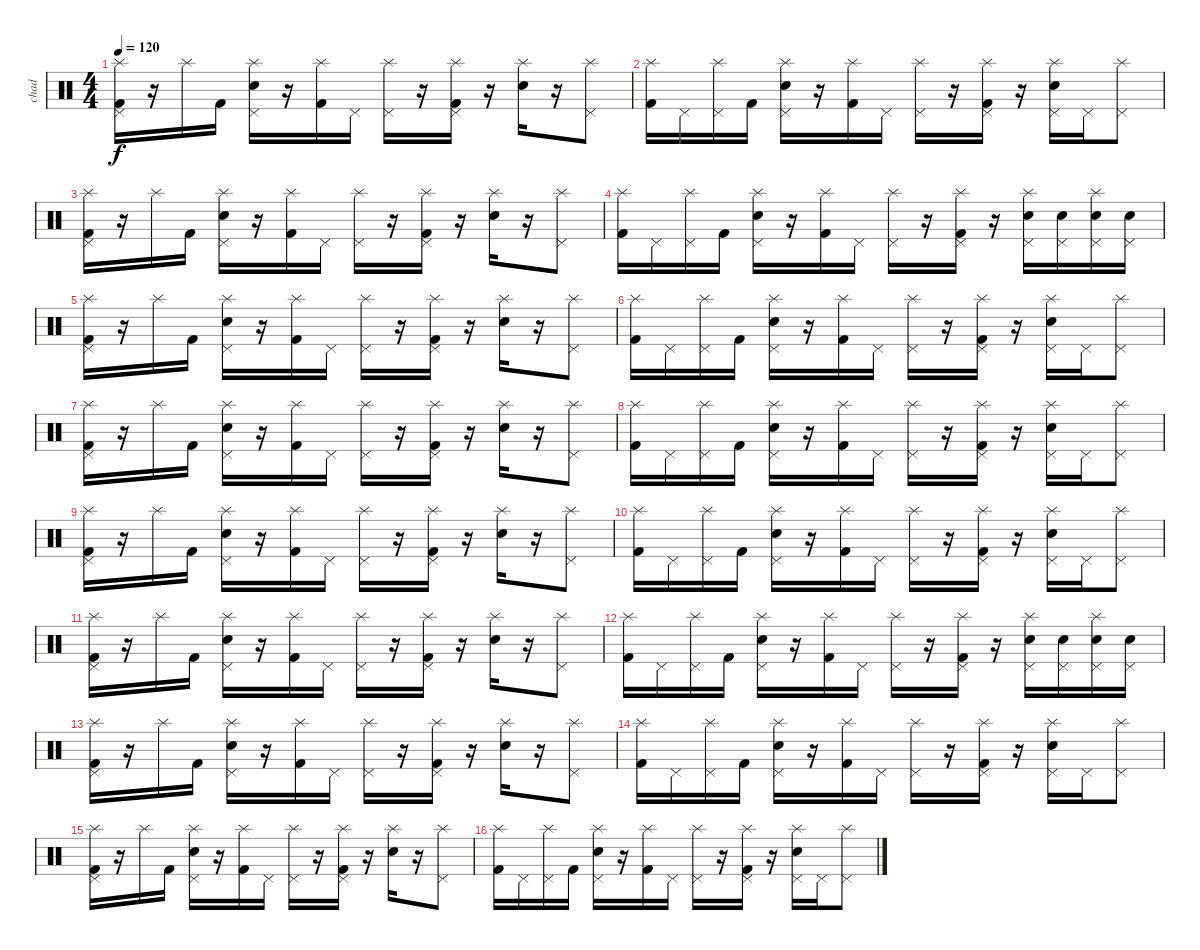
\track ("chad" "chad") {instrument percussion}
\staff {score}
\articulation defaults
\ts (4 4)
\tempo 120
\clef neutral
\ks c
("Splash (hit)" "Pedal Hi-Hat (hit)" "Kick (hit) 2").16{dy f} r.16 "Splash (hit)".16 "Kick (hit) 2".16 ("Splash (hit)" "Pedal Hi-Hat (hit)" "Electric Snare (hit)").16 r.16 ("Splash (hit)" "Kick (hit) 2").16 "Pedal Hi-Hat (hit)".16 ("Splash (hit)" "Pedal Hi-Hat (hit)").16 r.16 ("Splash (hit)" "Pedal Hi-Hat (hit)" "Kick (hit) 2").16 r.16 ("Splash (hit)" "Electric Snare (hit)").16 r.16 ("Splash (hit)" "Pedal Hi-Hat (hit)").8 |
("Splash (hit)" "Kick (hit) 2").16 "Pedal Hi-Hat (hit)".16 ("Splash (hit)" "Pedal Hi-Hat (hit)").16 "Kick (hit) 2".16 ("Splash (hit)" "Pedal Hi-Hat (hit)" "Electric Snare (hit)").16 r.16 ("Splash (hit)" "Kick (hit) 2").16 "Pedal Hi-Hat (hit)".16 ("Splash (hit)" "Pedal Hi-Hat (hit)").16 r.16 ("Splash (hit)" "Pedal Hi-Hat (hit)" "Kick (hit) 2").16 r.16 ("Splash (hit)" "Pedal Hi-Hat (hit)" "Electric Snare (hit)").16 "Pedal Hi-Hat (hit)".16 ("Splash (hit)" "Pedal Hi-Hat (hit)").8 |
("Splash (hit)" "Pedal Hi-Hat (hit)" "Kick (hit) 2").16 r.16 "Splash (hit)".16 "Kick (hit) 2".16 ("Splash (hit)" "Pedal Hi-Hat (hit)" "Electric Snare (hit)").16 r.16 ("Splash (hit)" "Kick (hit) 2").16 "Pedal Hi-Hat (hit)".16 ("Splash (hit)" "Pedal Hi-Hat (hit)").16 r.16 ("Splash (hit)" "Pedal Hi-Hat (hit)" "Kick (hit) 2").16 r.16 ("Splash (hit)" "Electric Snare (hit)").16 r.16 ("Splash (hit)" "Pedal Hi-Hat (hit)").8 |
("Splash (hit)" "Kick (hit) 2").16 "Pedal Hi-Hat (hit)".16 ("Splash (hit)" "Pedal Hi-Hat (hit)").16 "Kick (hit) 2".16 ("Splash (hit)" "Pedal Hi-Hat (hit)" "Electric Snare (hit)").16 r.16 ("Splash (hit)" "Kick (hit) 2").16 "Pedal Hi-Hat (hit)".16 ("Splash (hit)" "Pedal Hi-Hat (hit)").16 r.16 ("Splash (hit)" "Pedal Hi-Hat (hit)" "Kick (hit) 2").16 r.16 ("Splash (hit)" "Pedal Hi-Hat (hit)" "Electric Snare (hit)").16 ("Pedal Hi-Hat (hit)" "Electric Snare (hit)").16 ("Splash (hit)" "Pedal Hi-Hat (hit)" "Electric Snare (hit)").16 ("Pedal Hi-Hat (hit)" "Electric Snare (hit)").16 |
("Splash (hit)" "Pedal Hi-Hat (hit)" "Kick (hit) 2").16 r.16 "Splash (hit)".16 "Kick (hit) 2".16 ("Splash (hit)" "Pedal Hi-Hat (hit)" "Electric Snare (hit)").16 r.16 ("Splash (hit)" "Kick (hit) 2").16 "Pedal Hi-Hat (hit)".16 ("Splash (hit)" "Pedal Hi-Hat (hit)").16 r.16 ("Splash (hit)" "Pedal Hi-Hat (hit)" "Kick (hit) 2").16 r.16 ("Splash (hit)" "Electric Snare (hit)").16 r.16 ("Splash (hit)" "Pedal Hi-Hat (hit)").8 |
("Splash (hit)" "Kick (hit) 2").16 "Pedal Hi-Hat (hit)".16 ("Splash (hit)" "Pedal Hi-Hat (hit)").16 "Kick (hit) 2".16 ("Splash (hit)" "Pedal Hi-Hat (hit)" "Electric Snare (hit)").16 r.16 ("Splash (hit)" "Kick (hit) 2").16 "Pedal Hi-Hat (hit)".16 ("Splash (hit)" "Pedal Hi-Hat (hit)").16 r.16 ("Splash (hit)" "Pedal Hi-Hat (hit)" "Kick (hit) 2").16 r.16 ("Splash (hit)" "Pedal Hi-Hat (hit)" "Electric Snare (hit)").16 "Pedal Hi-Hat (hit)".16 ("Splash (hit)" "Pedal Hi-Hat (hit)").8 |
("Splash (hit)" "Pedal Hi-Hat (hit)" "Kick (hit) 2").16 r.16 "Splash (hit)".16 "Kick (hit) 2".16 ("Splash (hit)" "Pedal Hi-Hat (hit)" "Electric Snare (hit)").16 r.16 ("Splash (hit)" "Kick (hit) 2").16 "Pedal Hi-Hat (hit)".16 ("Splash (hit)" "Pedal Hi-Hat (hit)").16 r.16 ("Splash (hit)" "Pedal Hi-Hat (hit)" "Kick (hit) 2").16 r.16 ("Splash (hit)" "Electric Snare (hit)").16 r.16 ("Splash (hit)" "Pedal Hi-Hat (hit)").8 |
("Splash (hit)" "Kick (hit) 2").16 "Pedal Hi-Hat (hit)".16 ("Splash (hit)" "Pedal Hi-Hat (hit)").16 "Kick (hit) 2".16 ("Splash (hit)" "Pedal Hi-Hat (hit)" "Electric Snare (hit)").16 r.16 ("Splash (hit)" "Kick (hit) 2").16 "Pedal Hi-Hat (hit)".16 ("Splash (hit)" "Pedal Hi-Hat (hit)").16 r.16 ("Splash (hit)" "Pedal Hi-Hat (hit)" "Kick (hit) 2").16 r.16 ("Splash (hit)" "Pedal Hi-Hat (hit)" "Electric Snare (hit)").16 "Pedal Hi-Hat (hit)".16 ("Splash (hit)" "Pedal Hi-Hat (hit)").8 |
("Splash (hit)" "Pedal Hi-Hat (hit)" "Kick (hit) 2").16 r.16 "Splash (hit)".16 "Kick (hit) 2".16 ("Splash (hit)" "Pedal Hi-Hat (hit)" "Electric Snare (hit)").16 r.16 ("Splash (hit)" "Kick (hit) 2").16 "Pedal Hi-Hat (hit)".16 ("Splash (hit)" "Pedal Hi-Hat (hit)").16 r.16 ("Splash (hit)" "Pedal Hi-Hat (hit)" "Kick (hit) 2").16 r.16 ("Splash (hit)" "Electric Snare (hit)").16 r.16 ("Splash (hit)" "Pedal Hi-Hat (hit)").8 |
("Splash (hit)" "Kick (hit) 2").16 "Pedal Hi-Hat (hit)".16 ("Splash (hit)" "Pedal Hi-Hat (hit)").16 "Kick (hit) 2".16 ("Splash (hit)" "Pedal Hi-Hat (hit)" "Electric Snare (hit)").16 r.16 ("Splash (hit)" "Kick (hit) 2").16 "Pedal Hi-Hat (hit)".16 ("Splash (hit)" "Pedal Hi-Hat (hit)").16 r.16 ("Splash (hit)" "Pedal Hi-Hat (hit)" "Kick (hit) 2").16 r.16 ("Splash (hit)" "Pedal Hi-Hat (hit)" "Electric Snare (hit)").16 "Pedal Hi-Hat (hit)".16 ("Splash (hit)" "Pedal Hi-Hat (hit)").8 |
("Splash (hit)" "Pedal Hi-Hat (hit)" "Kick (hit) 2").16 r.16 "Splash (hit)".16 "Kick (hit) 2".16 ("Splash (hit)" "Pedal Hi-Hat (hit)" "Electric Snare (hit)").16 r.16 ("Splash (hit)" "Kick (hit) 2").16 "Pedal Hi-Hat (hit)".16 ("Splash (hit)" "Pedal Hi-Hat (hit)").16 r.16 ("Splash (hit)" "Pedal Hi-Hat (hit)" "Kick (hit) 2").16 r.16 ("Splash (hit)" "Electric Snare (hit)").16 r.16 ("Splash (hit)" "Pedal Hi-Hat (hit)").8 |
("Splash (hit)" "Kick (hit) 2").16 "Pedal Hi-Hat (hit)".16 ("Splash (hit)" "Pedal Hi-Hat (hit)").16 "Kick (hit) 2".16 ("Splash (hit)" "Pedal Hi-Hat (hit)" "Electric Snare (hit)").16 r.16 ("Splash (hit)" "Kick (hit) 2").16 "Pedal Hi-Hat (hit)".16 ("Splash (hit)" "Pedal Hi-Hat (hit)").16 r.16 ("Splash (hit)" "Pedal Hi-Hat (hit)" "Kick (hit) 2").16 r.16 ("Splash (hit)" "Pedal Hi-Hat (hit)" "Electric Snare (hit)").16 ("Pedal Hi-Hat (hit)" "Electric Snare (hit)").16 ("Splash (hit)" "Pedal Hi-Hat (hit)" "Electric Snare (hit)").16 ("Pedal Hi-Hat (hit)" "Electric Snare (hit)").16 |
("Splash (hit)" "Pedal Hi-Hat (hit)" "Kick (hit) 2").16 r.16 "Splash (hit)".16 "Kick (hit) 2".16 ("Splash (hit)" "Pedal Hi-Hat (hit)" "Electric Snare (hit)").16 r.16 ("Splash (hit)" "Kick (hit) 2").16 "Pedal Hi-Hat (hit)".16 ("Splash (hit)" "Pedal Hi-Hat (hit)").16 r.16 ("Splash (hit)" "Pedal Hi-Hat (hit)" "Kick (hit) 2").16 r.16 ("Splash (hit)" "Electric Snare (hit)").16 r.16 ("Splash (hit)" "Pedal Hi-Hat (hit)").8 |
("Splash (hit)" "Kick (hit) 2").16 "Pedal Hi-Hat (hit)".16 ("Splash (hit)" "Pedal Hi-Hat (hit)").16 "Kick (hit) 2".16 ("Splash (hit)" "Pedal Hi-Hat (hit)" "Electric Snare (hit)").16 r.16 ("Splash (hit)" "Kick (hit) 2").16 "Pedal Hi-Hat (hit)".16 ("Splash (hit)" "Pedal Hi-Hat (hit)").16 r.16 ("Splash (hit)" "Pedal Hi-Hat (hit)" "Kick (hit) 2").16 r.16 ("Splash (hit)" "Pedal Hi-Hat (hit)" "Electric Snare (hit)").16 "Pedal Hi-Hat (hit)".16 ("Splash (hit)" "Pedal Hi-Hat (hit)").8 |
("Splash (hit)" "Pedal Hi-Hat (hit)" "Kick (hit) 2").16 r.16 "Splash (hit)".16 "Kick (hit) 2".16 ("Splash (hit)" "Pedal Hi-Hat (hit)" "Electric Snare (hit)").16 r.16 ("Splash (hit)" "Kick (hit) 2").16 "Pedal Hi-Hat (hit)".16 ("Splash (hit)" "Pedal Hi-Hat (hit)").16 r.16 ("Splash (hit)" "Pedal Hi-Hat (hit)" "Kick (hit) 2").16 r.16 ("Splash (hit)" "Electric Snare (hit)").16 r.16 ("Splash (hit)" "Pedal Hi-Hat (hit)").8 |
("Splash (hit)" "Kick (hit) 2").16 "Pedal Hi-Hat (hit)".16 ("Splash (hit)" "Pedal Hi-Hat (hit)").16 "Kick (hit) 2".16 ("Splash (hit)" "Pedal Hi-Hat (hit)" "Electric Snare (hit)").16 r.16 ("Splash (hit)" "Kick (hit) 2").16 "Pedal Hi-Hat (hit)".16 ("Splash (hit)" "Pedal Hi-Hat (hit)").16 r.16 ("Splash (hit)" "Pedal Hi-Hat (hit)" "Kick (hit) 2").16 r.16 ("Splash (hit)" "Pedal Hi-Hat (hit)" "Electric Snare (hit)").16 "Pedal Hi-Hat (hit)".16 ("Splash (hit)" "Pedal Hi-Hat (hit)").8
